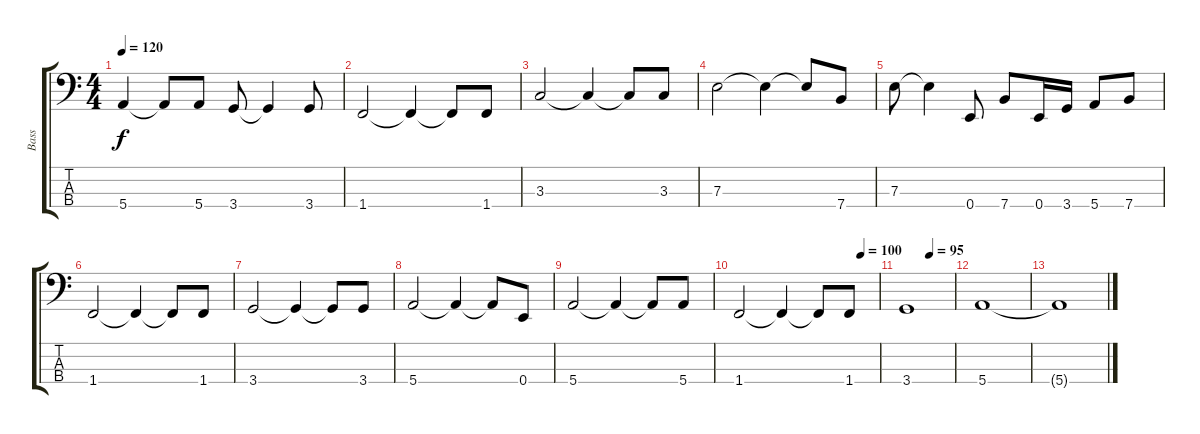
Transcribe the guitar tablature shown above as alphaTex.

\track ("Bass" "Bass") {instrument electricbassfinger}
\staff {score tabs}
\tuning (G2 D2 A1 E1) {hide}
\ts (4 4)
\tempo 120
\clef f4
\ks c
5.4.4{dy f} 5.4{t}.8 5.4.8 3.4.8 3.4{t}.4 3.4.8 |
1.4.2 1.4{t}.4 1.4{t}.8 1.4.8 |
3.3.2 3.3{t}.4 3.3{t}.8 3.3.8 |
7.3.2 7.3{t}.4 7.3{t}.8 7.4.8 |
7.3.8 7.3{t}.4 0.4.8 7.4.8 0.4.16 3.4.16 5.4.8 7.4.8 |
1.4.2 1.4{t}.4 1.4{t}.8 1.4.8 |
3.4.2 3.4{t}.4 3.4{t}.8 3.4.8 |
5.4.2 5.4{t}.4 5.4{t}.8 0.4.8 |
5.4.2 5.4{t}.4 5.4{t}.8 5.4.8 |
\tempo (100 0.875)
1.4.2 1.4{t}.4 1.4{t}.8 1.4.8 |
\tempo (95 0.5)
3.4.1 |
5.4.1 |
5.4{t}.1
